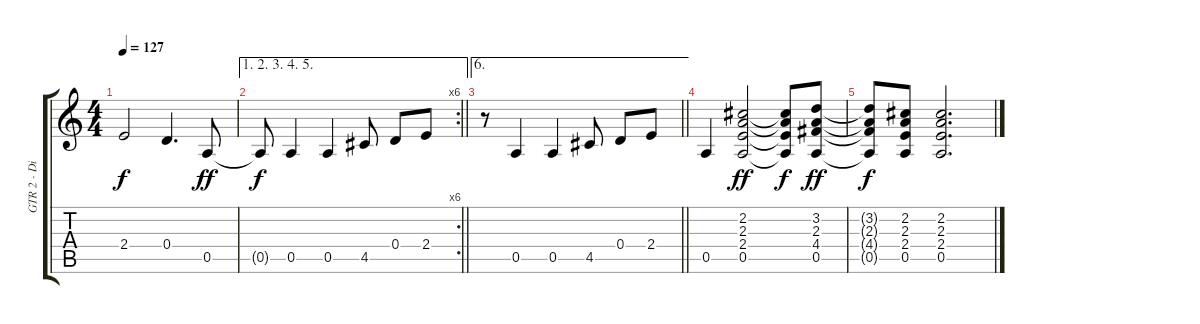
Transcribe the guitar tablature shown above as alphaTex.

\track ("GTR 2 - Dist. Electric" "GTR 2 - Di") {instrument overdrivenguitar}
\staff {score tabs}
\tuning (E4 B3 G3 D3 A2 E2) {hide}
\ts (4 4)
\tempo 127
\clef g2
\ks c
2.4.2{dy f} 0.4.4{d} 0.5.8{dy ff} |
\ae (1 2 3 4 5)
\rc 6
\barLineRight lightlight
0.5{t}.8{dy f} 0.5.4 0.5.4 4.5.8 0.4.8 2.4.8 |
\ae 6
\barLineRight lightlight
r.8 0.5.4 0.5.4 4.5.8 0.4.8 2.4.8 |
0.5.4 (2.2 2.3 2.4 0.5).2{dy ff} (2.2{t} 2.3{t} 2.4{t} 0.5{t}).8{dy f} (3.2 2.3 4.4 0.5).8{dy ff} |
(3.2{t} 2.3{t} 4.4{t} 0.5{t}).8{dy f} (2.2 2.3 2.4 0.5).8 (2.2 2.3 2.4 0.5).2{d}
